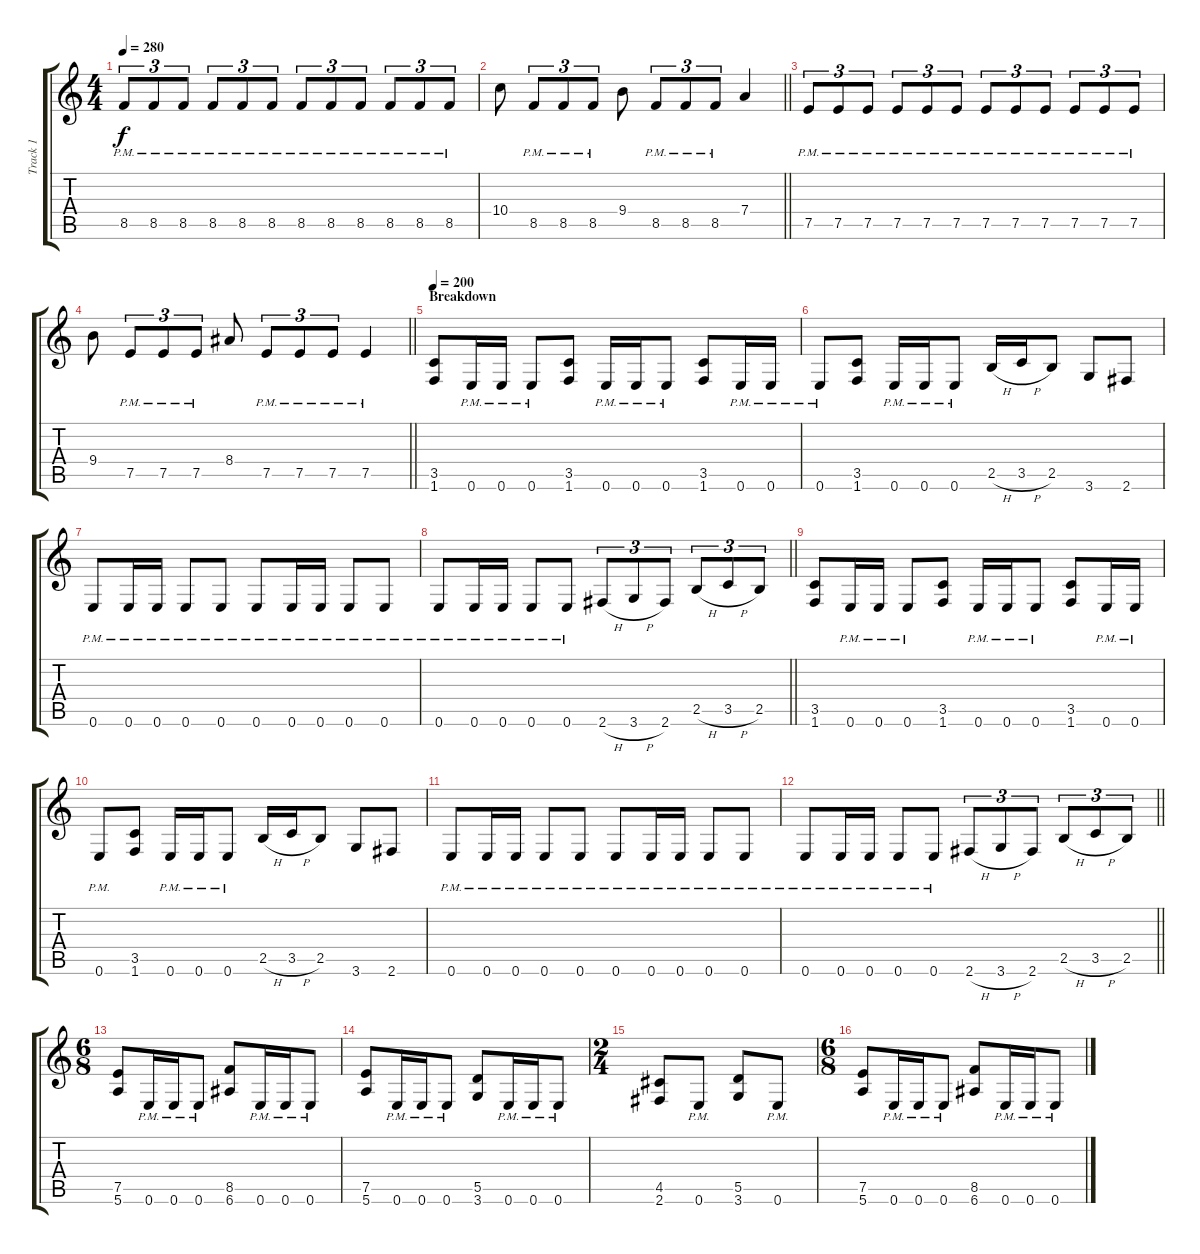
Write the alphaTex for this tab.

\track ("Track 1" "Track 1") {instrument distortionguitar}
\staff {score tabs}
\tuning (E4 B3 G3 D3 A2 E2) {hide}
\ts (4 4)
\tempo 280
\clef g2
\ks c
8.5{pm}.8{tu (3 2) dy f} 8.5{pm}.8{tu (3 2)} 8.5{pm}.8{tu (3 2)} 8.5{pm}.8{tu (3 2)} 8.5{pm}.8{tu (3 2)} 8.5{pm}.8{tu (3 2)} 8.5{pm}.8{tu (3 2)} 8.5{pm}.8{tu (3 2)} 8.5{pm}.8{tu (3 2)} 8.5{pm}.8{tu (3 2)} 8.5{pm}.8{tu (3 2)} 8.5{pm}.8{tu (3 2)} |
\barLineRight lightlight
10.4.8 8.5{pm}.8{tu (3 2)} 8.5{pm}.8{tu (3 2)} 8.5{pm}.8{tu (3 2)} 9.4.8 8.5{pm}.8{tu (3 2)} 8.5{pm}.8{tu (3 2)} 8.5{pm}.8{tu (3 2)} 7.4.4 |
7.5{pm}.8{tu (3 2)} 7.5{pm}.8{tu (3 2)} 7.5{pm}.8{tu (3 2)} 7.5{pm}.8{tu (3 2)} 7.5{pm}.8{tu (3 2)} 7.5{pm}.8{tu (3 2)} 7.5{pm}.8{tu (3 2)} 7.5{pm}.8{tu (3 2)} 7.5{pm}.8{tu (3 2)} 7.5{pm}.8{tu (3 2)} 7.5{pm}.8{tu (3 2)} 7.5{pm}.8{tu (3 2)} |
\barLineRight lightlight
9.4.8 7.5{pm}.8{tu (3 2)} 7.5{pm}.8{tu (3 2)} 7.5{pm}.8{tu (3 2)} 8.4.8 7.5{pm}.8{tu (3 2)} 7.5{pm}.8{tu (3 2)} 7.5{pm}.8{tu (3 2)} 7.5{pm}.4 |
\section ("" "Breakdown")
\tempo 200
(3.5 1.6).8 0.6{pm}.16 0.6{pm}.16 0.6{pm}.8 (3.5 1.6).8 0.6{pm}.16 0.6{pm}.16 0.6{pm}.8 (3.5 1.6).8 0.6{pm}.16 0.6{pm}.16 |
0.6{pm}.8 (3.5 1.6).8 0.6{pm}.16 0.6{pm}.16 0.6{pm}.8 2.5{h}.16 3.5{h}.16 2.5.8 3.6.8 2.6.8 |
0.6{pm}.8 0.6{pm}.16 0.6{pm}.16 0.6{pm}.8 0.6{pm}.8 0.6{pm}.8 0.6{pm}.16 0.6{pm}.16 0.6{pm}.8 0.6{pm}.8 |
\barLineRight lightlight
0.6{pm}.8 0.6{pm}.16 0.6{pm}.16 0.6{pm}.8 0.6{pm}.8 2.6{h}.8{tu (3 2)} 3.6{h}.8{tu (3 2)} 2.6.8{tu (3 2)} 2.5{h}.8{tu (3 2)} 3.5{h}.8{tu (3 2)} 2.5.8{tu (3 2)} |
(3.5 1.6).8 0.6{pm}.16 0.6{pm}.16 0.6{pm}.8 (3.5 1.6).8 0.6{pm}.16 0.6{pm}.16 0.6{pm}.8 (3.5 1.6).8 0.6{pm}.16 0.6{pm}.16 |
0.6{pm}.8 (3.5 1.6).8 0.6{pm}.16 0.6{pm}.16 0.6{pm}.8 2.5{h}.16 3.5{h}.16 2.5.8 3.6.8 2.6.8 |
0.6{pm}.8 0.6{pm}.16 0.6{pm}.16 0.6{pm}.8 0.6{pm}.8 0.6{pm}.8 0.6{pm}.16 0.6{pm}.16 0.6{pm}.8 0.6{pm}.8 |
\barLineRight lightlight
0.6{pm}.8 0.6{pm}.16 0.6{pm}.16 0.6{pm}.8 0.6{pm}.8 2.6{h}.8{tu (3 2)} 3.6{h}.8{tu (3 2)} 2.6.8{tu (3 2)} 2.5{h}.8{tu (3 2)} 3.5{h}.8{tu (3 2)} 2.5.8{tu (3 2)} |
\ts (6 8)
(7.5 5.6).8 0.6{pm}.16 0.6{pm}.16 0.6{pm}.8 (8.5 6.6).8 0.6{pm}.16 0.6{pm}.16 0.6{pm}.8 |
(7.5 5.6).8 0.6{pm}.16 0.6{pm}.16 0.6{pm}.8 (5.5 3.6).8 0.6{pm}.16 0.6{pm}.16 0.6{pm}.8 |
\ts (2 4)
(4.5 2.6).8 0.6{pm}.8 (5.5 3.6).8 0.6{pm}.8 |
\ts (6 8)
(7.5 5.6).8 0.6{pm}.16 0.6{pm}.16 0.6{pm}.8 (8.5 6.6).8 0.6{pm}.16 0.6{pm}.16 0.6{pm}.8
